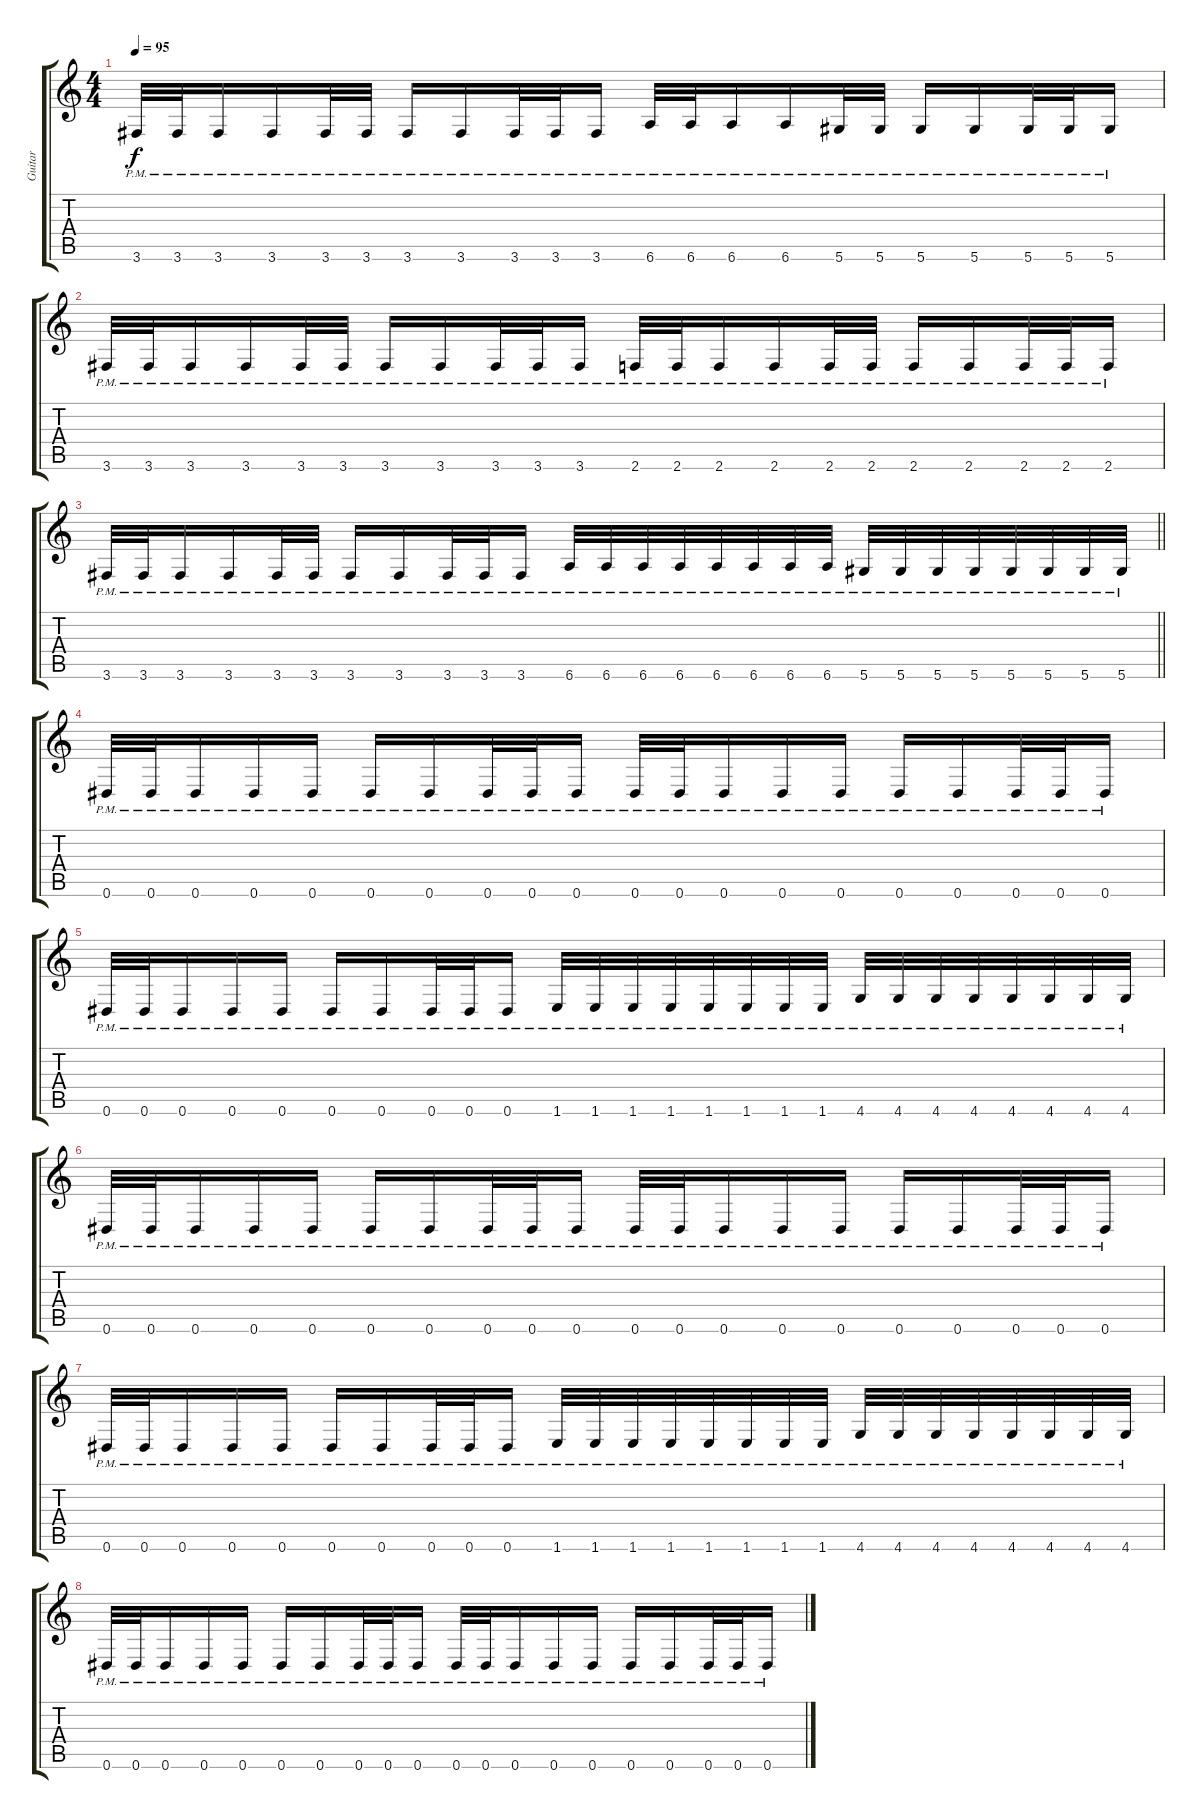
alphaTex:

\track ("Guitar" "Guitar") {instrument distortionguitar}
\staff {score tabs}
\tuning (Eb4 Bb3 Gb3 Db3 Ab2 Eb2) {hide}
\ts (4 4)
\tempo 95
\clef g2
\ks c
3.6{pm}.32{dy f} 3.6{pm}.32 3.6{pm}.16 3.6{pm}.16 3.6{pm}.32 3.6{pm}.32 3.6{pm}.16 3.6{pm}.16 3.6{pm}.32 3.6{pm}.32 3.6{pm}.16 6.6{pm}.32 6.6{pm}.32 6.6{pm}.16 6.6{pm}.16 5.6{pm}.32 5.6{pm}.32 5.6{pm}.16 5.6{pm}.16 5.6{pm}.32 5.6{pm}.32 5.6{pm}.16 |
3.6{pm}.32 3.6{pm}.32 3.6{pm}.16 3.6{pm}.16 3.6{pm}.32 3.6{pm}.32 3.6{pm}.16 3.6{pm}.16 3.6{pm}.32 3.6{pm}.32 3.6{pm}.16 2.6{pm}.32 2.6{pm}.32 2.6{pm}.16 2.6{pm}.16 2.6{pm}.32 2.6{pm}.32 2.6{pm}.16 2.6{pm}.16 2.6{pm}.32 2.6{pm}.32 2.6{pm}.16 |
\barLineRight lightlight
3.6{pm}.32 3.6{pm}.32 3.6{pm}.16 3.6{pm}.16 3.6{pm}.32 3.6{pm}.32 3.6{pm}.16 3.6{pm}.16 3.6{pm}.32 3.6{pm}.32 3.6{pm}.16 6.6{pm}.32 6.6{pm}.32 6.6{pm}.32 6.6{pm}.32 6.6{pm}.32 6.6{pm}.32 6.6{pm}.32 6.6{pm}.32 5.6{pm}.32 5.6{pm}.32 5.6{pm}.32 5.6{pm}.32 5.6{pm}.32 5.6{pm}.32 5.6{pm}.32 5.6{pm}.32 |
0.6{pm}.32 0.6{pm}.32 0.6{pm}.16 0.6{pm}.16 0.6{pm}.16 0.6{pm}.16 0.6{pm}.16 0.6{pm}.32 0.6{pm}.32 0.6{pm}.16 0.6{pm}.32 0.6{pm}.32 0.6{pm}.16 0.6{pm}.16 0.6{pm}.16 0.6{pm}.16 0.6{pm}.16 0.6{pm}.32 0.6{pm}.32 0.6{pm}.16 |
0.6{pm}.32 0.6{pm}.32 0.6{pm}.16 0.6{pm}.16 0.6{pm}.16 0.6{pm}.16 0.6{pm}.16 0.6{pm}.32 0.6{pm}.32 0.6{pm}.16 1.6{pm}.32 1.6{pm}.32 1.6{pm}.32 1.6{pm}.32 1.6{pm}.32 1.6{pm}.32 1.6{pm}.32 1.6{pm}.32 4.6{pm}.32 4.6{pm}.32 4.6{pm}.32 4.6{pm}.32 4.6{pm}.32 4.6{pm}.32 4.6{pm}.32 4.6{pm}.32 |
0.6{pm}.32 0.6{pm}.32 0.6{pm}.16 0.6{pm}.16 0.6{pm}.16 0.6{pm}.16 0.6{pm}.16 0.6{pm}.32 0.6{pm}.32 0.6{pm}.16 0.6{pm}.32 0.6{pm}.32 0.6{pm}.16 0.6{pm}.16 0.6{pm}.16 0.6{pm}.16 0.6{pm}.16 0.6{pm}.32 0.6{pm}.32 0.6{pm}.16 |
0.6{pm}.32 0.6{pm}.32 0.6{pm}.16 0.6{pm}.16 0.6{pm}.16 0.6{pm}.16 0.6{pm}.16 0.6{pm}.32 0.6{pm}.32 0.6{pm}.16 1.6{pm}.32 1.6{pm}.32 1.6{pm}.32 1.6{pm}.32 1.6{pm}.32 1.6{pm}.32 1.6{pm}.32 1.6{pm}.32 4.6{pm}.32 4.6{pm}.32 4.6{pm}.32 4.6{pm}.32 4.6{pm}.32 4.6{pm}.32 4.6{pm}.32 4.6{pm}.32 |
0.6{pm}.32 0.6{pm}.32 0.6{pm}.16 0.6{pm}.16 0.6{pm}.16 0.6{pm}.16 0.6{pm}.16 0.6{pm}.32 0.6{pm}.32 0.6{pm}.16 0.6{pm}.32 0.6{pm}.32 0.6{pm}.16 0.6{pm}.16 0.6{pm}.16 0.6{pm}.16 0.6{pm}.16 0.6{pm}.32 0.6{pm}.32 0.6{pm}.16
